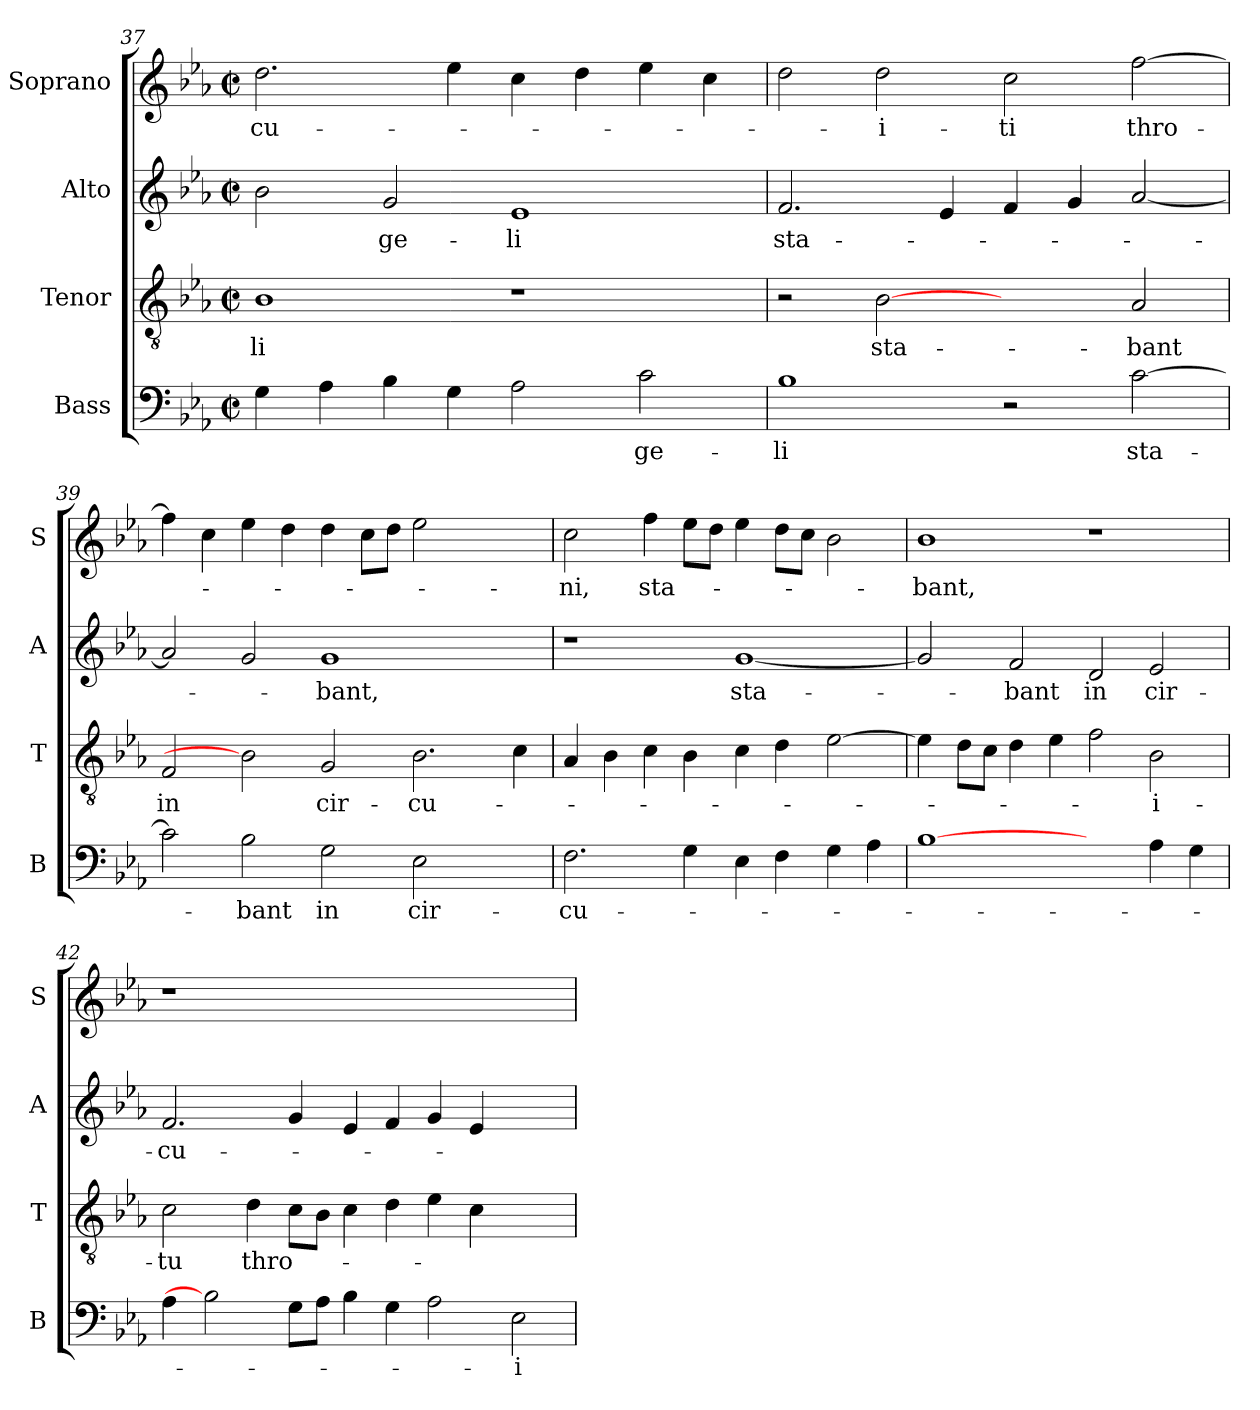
**kern	**text	**kern	**text	**kern	**text	**kern	**text
*part4	*part4	*part3	*part3	*part2	*part2	*part1	*part1
*staff4	*staff4	*staff3	*staff3	*staff2	*staff2	*staff1	*staff1
*I"Bass	*	*I"Tenor	*	*I"Alto	*	*I"Soprano	*
*I'B	*	*I'T	*	*I'A	*	*I'S	*
*clefF4	*	*clefGv2	*	*clefG2	*	*clefG2	*
*ITrd7c12	*	*ITrd7c12	*	*	*	*	*
*k[b-e-a-]	*	*k[b-e-a-]	*	*k[b-e-a-]	*	*k[b-e-a-]	*
*E-:	*	*E-:	*	*E-:	*	*E-:	*
*M2/2	*	*M2/2	*	*M2/2	*	*M2/2	*
*met(c|)	*	*met(c|)	*	*met(c|)	*	*met(c|)	*
=37	=37	=37	=37	=37	=37	=37	=37
!	!	!	!LO:LY:b:color=#000000	!	!	!	!
!	!	!	!	!	!	!	!LO:LY:b:color=#000000
4GGi\	.	1BB-i	-li	2b-i\	.	2.ddi\	-cu-
4AA-i\	.	.	.	.	.	.	.
!	!	!	!	!	!LO:LY:b:color=#000000	!	!
4BB-i\	.	.	.	2gi/	-ge-	.	.
4GGi\	.	.	.	.	.	4ee-i\	.
!	!	!	!	!	!LO:LY:b:color=#000000	!	!
2AA-i\	.	1r	.	1e-i	-li	4cci\	.
.	.	.	.	.	.	4ddi\	.
!	!LO:LY:b:color=#000000	!	!	!	!	!	!
2Ci\	-ge-	.	.	.	.	4ee-i\	.
.	.	.	.	.	.	4cci\	.
!!LO:PB:g=z
=38	=38	=38	=38	=38	=38	=38	=38
!	!LO:LY:b:color=#000000	!	!	!	!	!	!
!	!	!	!	!	!LO:LY:b:color=#000000	!	!
1BB-i	-li	2r	.	2.fi/	sta-	2ddi\	.
!	!	!	!LO:LY:b:color=#000000	!	!	!	!
!	!	!	!	!	!	!	!LO:LY:b:color=#000000
.	.	[2BB-i	sta-	.	.	2ddi\	-i-
.	.	.	.	4e-i/	.	.	.
!	!	!	!	!	!	!	!LO:LY:b:color=#000000
2r	.	2ryy	.	4fi/	.	2cci\	-ti
.	.	.	.	4gi/	.	.	.
!	!LO:LY:b:color=#000000	!	!	!	!	!	!
!	!	!	!LO:LY:b:color=#000000	!	!	!	!
!	!	!	!	!	!	!	!LO:LY:b:color=#000000
[>2Ci\	sta-	2AA-i/	-bant	[<2a-i/	.	[>2ffi\	thro-
=39	=39	=39	=39	=39	=39	=39	=39
!	!	!	!LO:LY:b:color=#000000	!	!	!	!
2Ci\]	.	2FFi/	in	2a-i/]	.	4ffi\]	.
.	.	.	.	.	.	4cci\	.
!	!LO:LY:b:color=#000000	!	!	!	!	!	!
2BB-i\	-bant	2BB-i]	.	2gi/	.	4ee-i\	.
.	.	.	.	.	.	4ddi\	.
!	!LO:LY:b:color=#000000	!	!	!	!	!	!
!	!	!	!LO:LY:b:color=#000000	!	!	!	!
!	!	!	!	!	!LO:LY:b:color=#000000	!	!
2GGi\	in	2GGi/	cir-	1gi	-bant,	4ddi\	.
.	.	.	.	.	.	8cci\L	.
.	.	.	.	.	.	8ddi\J	.
!	!LO:LY:b:color=#000000	!	!	!	!	!	!
!	!	!	!LO:LY:b:color=#000000	!	!	!	!
2EE-i\	cir-	2.BB-i\	-cu-	.	.	2ee-i\	.
2ryy	.	.	.	2ryy	.	2ryy	.
.	.	4Ci\	.	.	.	.	.
=40	=40	=40	=40	=40	=40	=40	=40
!	!LO:LY:b:color=#000000	!	!	!	!	!	!
!	!	!	!	!	!	!	!LO:LY:b:color=#000000
2.FFi\	-cu-	4AA-i/	.	1r	.	2cci\	-ni,
.	.	4BB-i\	.	.	.	.	.
!	!	!	!	!	!	!	!LO:LY:b:color=#000000
.	.	4Ci\	.	.	.	4ffi\	sta-
4GGi\	.	4BB-i\	.	.	.	8ee-i\L	.
.	.	.	.	.	.	8ddi\J	.
!	!	!	!	!	!LO:LY:b:color=#000000	!	!
4EE-i\	.	4Ci\	.	[<1gi	sta-	4ee-i\	.
4FFi\	.	4Di\	.	.	.	8ddi\L	.
.	.	.	.	.	.	8cci\J	.
4GGi\	.	[>2E-i\	.	.	.	2b-i\	.
4AA-i\	.	.	.	.	.	.	.
=41	=41	=41	=41	=41	=41	=41	=41
!	!	!	!	!	!	!	!LO:LY:b:color=#000000
[1BB-i	.	4E-i\]	.	2gi/]	.	1b-i	-bant,
.	.	8Di\L	.	.	.	.	.
.	.	8Ci\J	.	.	.	.	.
!	!	!	!	!	!LO:LY:b:color=#000000	!	!
.	.	4Di\	.	2fi/	-bant	.	.
.	.	4E-i\	.	.	.	.	.
!	!	!	!	!	!LO:LY:b:color=#000000	!	!
2ryy	.	2Fi\	.	2di/	in	1r	.
!	!	!	!LO:LY:b:color=#000000	!	!	!	!
!	!	!	!	!	!LO:LY:b:color=#000000	!	!
4AA-i\	.	2BB-i\	-i-	2e-i/	cir-	.	.
4GGi\	.	.	.	.	.	.	.
!!LO:LB:g=z
=42	=42	=42	=42	=42	=42	=42	=42
!	!	!	!LO:LY:b:color=#000000	!	!	!	!
!	!	!	!	!	!LO:LY:b:color=#000000	!LO:N:vis=1	!
4AA-i\	.	2Ci\	-tu	2.fi/	-cu-	1r	.
2BB-i]	.	.	.	.	.	.	.
!	!	!	!LO:LY:b:color=#000000	!	!	!	!
.	.	4Di\	thro-	.	.	.	.
8GGi\L	.	8Ci\L	.	4gi/	.	.	.
8AA-i\J	.	8BB-i\J	.	.	.	.	.
4BB-i\	.	4Ci\	.	4e-i/	.	1.ryy	.
4GGi\	.	4Di\	.	4fi/	.	.	.
2AA-i\	.	4E-i\	.	4gi/	.	.	.
.	.	4Ci\	.	4e-i/	.	.	.
!	!LO:LY:b:color=#000000	!	!	!	!	!	!
2EE-i\	-i-	2ryy	.	2ryy	.	.	.
=	=	=	=	=	=	=	=
*-	*-	*-	*-	*-	*-	*-	*-
